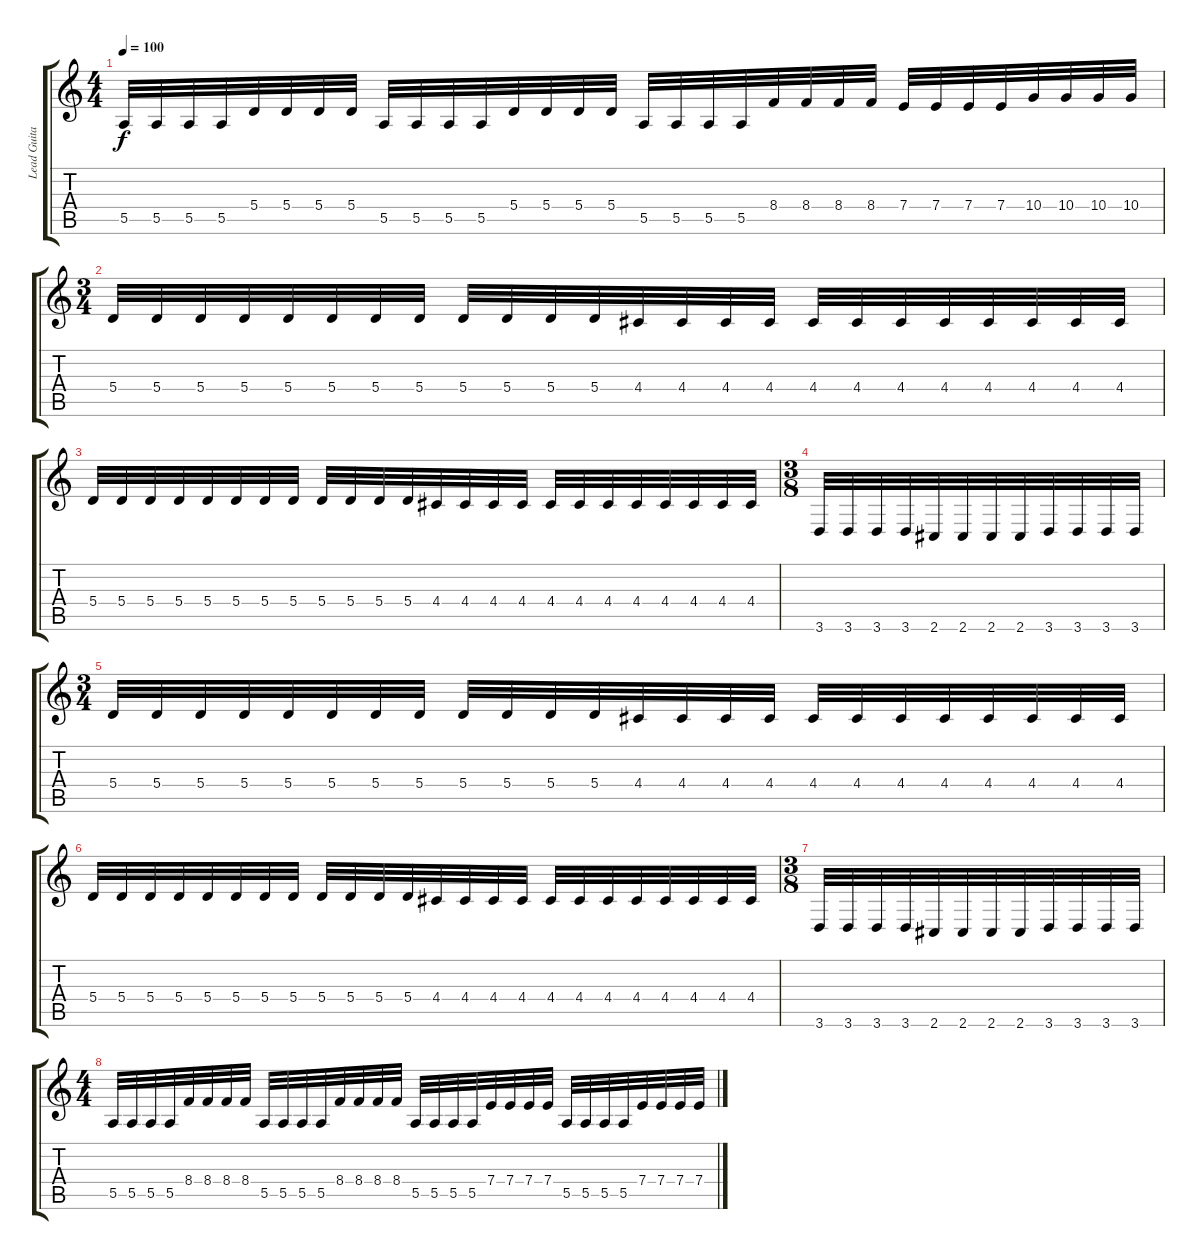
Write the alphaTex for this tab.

\track ("Lead Guitar" "Lead Guita") {instrument distortionguitar}
\staff {score tabs}
\tuning (B3 Gb3 D3 A2 E2 B1) {hide}
\ts (4 4)
\tempo 100
\clef g2
\ks c
5.5.32{dy f} 5.5.32 5.5.32 5.5.32 5.4.32 5.4.32 5.4.32 5.4.32 5.5.32 5.5.32 5.5.32 5.5.32 5.4.32 5.4.32 5.4.32 5.4.32 5.5.32 5.5.32 5.5.32 5.5.32 8.4.32 8.4.32 8.4.32 8.4.32 7.4.32 7.4.32 7.4.32 7.4.32 10.4.32 10.4.32 10.4.32 10.4.32 |
\ts (3 4)
5.4.32 5.4.32 5.4.32 5.4.32 5.4.32 5.4.32 5.4.32 5.4.32 5.4.32 5.4.32 5.4.32 5.4.32 4.4.32 4.4.32 4.4.32 4.4.32 4.4.32 4.4.32 4.4.32 4.4.32 4.4.32 4.4.32 4.4.32 4.4.32 |
5.4.32 5.4.32 5.4.32 5.4.32 5.4.32 5.4.32 5.4.32 5.4.32 5.4.32 5.4.32 5.4.32 5.4.32 4.4.32 4.4.32 4.4.32 4.4.32 4.4.32 4.4.32 4.4.32 4.4.32 4.4.32 4.4.32 4.4.32 4.4.32 |
\ts (3 8)
3.6.32 3.6.32 3.6.32 3.6.32 2.6.32 2.6.32 2.6.32 2.6.32 3.6.32 3.6.32 3.6.32 3.6.32 |
\ts (3 4)
5.4.32 5.4.32 5.4.32 5.4.32 5.4.32 5.4.32 5.4.32 5.4.32 5.4.32 5.4.32 5.4.32 5.4.32 4.4.32 4.4.32 4.4.32 4.4.32 4.4.32 4.4.32 4.4.32 4.4.32 4.4.32 4.4.32 4.4.32 4.4.32 |
5.4.32 5.4.32 5.4.32 5.4.32 5.4.32 5.4.32 5.4.32 5.4.32 5.4.32 5.4.32 5.4.32 5.4.32 4.4.32 4.4.32 4.4.32 4.4.32 4.4.32 4.4.32 4.4.32 4.4.32 4.4.32 4.4.32 4.4.32 4.4.32 |
\ts (3 8)
3.6.32 3.6.32 3.6.32 3.6.32 2.6.32 2.6.32 2.6.32 2.6.32 3.6.32 3.6.32 3.6.32 3.6.32 |
\ts (4 4)
5.5.32 5.5.32 5.5.32 5.5.32 8.4.32 8.4.32 8.4.32 8.4.32 5.5.32 5.5.32 5.5.32 5.5.32 8.4.32 8.4.32 8.4.32 8.4.32 5.5.32 5.5.32 5.5.32 5.5.32 7.4.32 7.4.32 7.4.32 7.4.32 5.5.32 5.5.32 5.5.32 5.5.32 7.4.32 7.4.32 7.4.32 7.4.32
